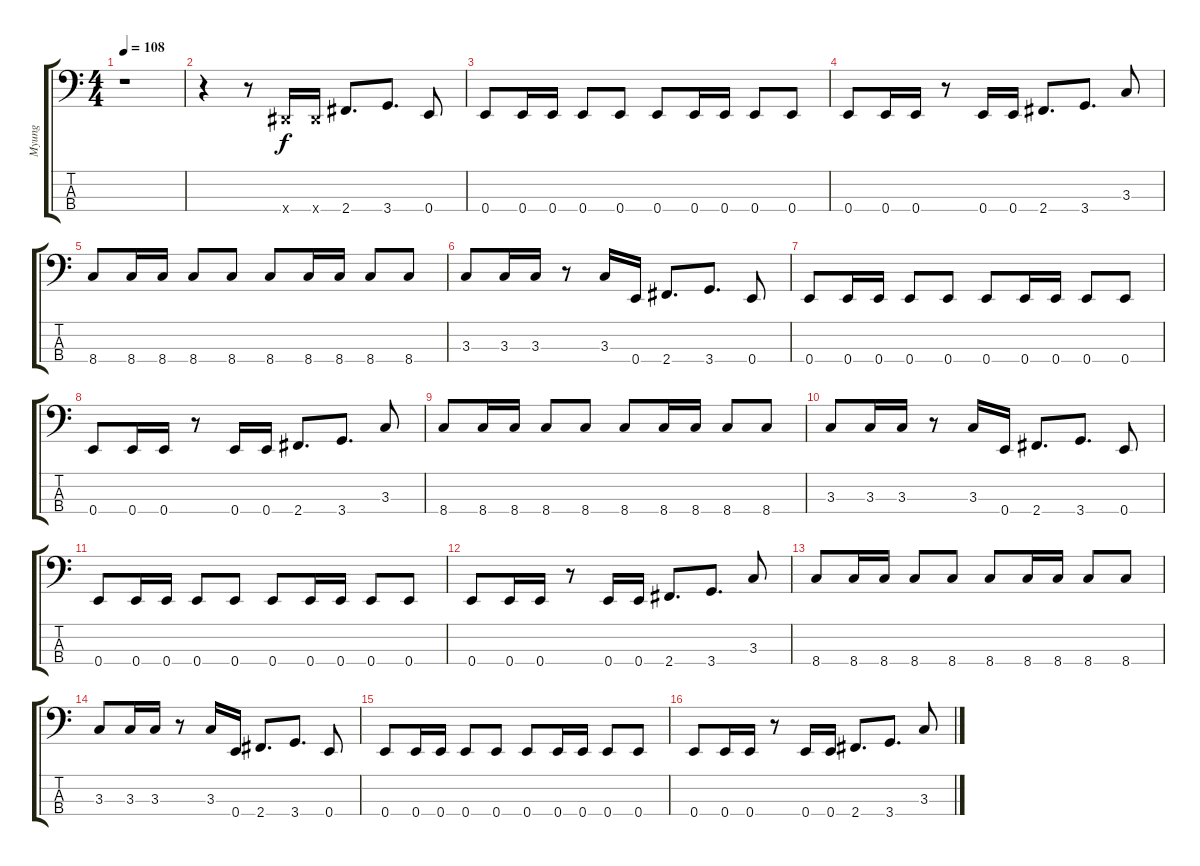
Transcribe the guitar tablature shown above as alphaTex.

\track ("Myung" "Myung") {instrument electricbassfinger}
\staff {score tabs}
\tuning (G2 D2 A1 E1) {hide}
\ts (4 4)
\tempo 108
\clef f4
\ks c
r.1{dy f} |
r.4 r.8 -1.4{x}.16 -1.4{x}.16 2.4.8{d} 3.4.8{d} 0.4.8 |
0.4.8 0.4.16 0.4.16 0.4.8 0.4.8 0.4.8 0.4.16 0.4.16 0.4.8 0.4.8 |
0.4.8 0.4.16 0.4.16 r.8 0.4.16 0.4.16 2.4.8{d} 3.4.8{d} 3.3.8 |
8.4.8 8.4.16 8.4.16 8.4.8 8.4.8 8.4.8 8.4.16 8.4.16 8.4.8 8.4.8 |
3.3.8 3.3.16 3.3.16 r.8 3.3.16 0.4.16 2.4.8{d} 3.4.8{d} 0.4.8 |
0.4.8 0.4.16 0.4.16 0.4.8 0.4.8 0.4.8 0.4.16 0.4.16 0.4.8 0.4.8 |
0.4.8 0.4.16 0.4.16 r.8 0.4.16 0.4.16 2.4.8{d} 3.4.8{d} 3.3.8 |
8.4.8 8.4.16 8.4.16 8.4.8 8.4.8 8.4.8 8.4.16 8.4.16 8.4.8 8.4.8 |
3.3.8 3.3.16 3.3.16 r.8 3.3.16 0.4.16 2.4.8{d} 3.4.8{d} 0.4.8 |
0.4.8 0.4.16 0.4.16 0.4.8 0.4.8 0.4.8 0.4.16 0.4.16 0.4.8 0.4.8 |
0.4.8 0.4.16 0.4.16 r.8 0.4.16 0.4.16 2.4.8{d} 3.4.8{d} 3.3.8 |
8.4.8 8.4.16 8.4.16 8.4.8 8.4.8 8.4.8 8.4.16 8.4.16 8.4.8 8.4.8 |
3.3.8 3.3.16 3.3.16 r.8 3.3.16 0.4.16 2.4.8{d} 3.4.8{d} 0.4.8 |
0.4.8 0.4.16 0.4.16 0.4.8 0.4.8 0.4.8 0.4.16 0.4.16 0.4.8 0.4.8 |
0.4.8 0.4.16 0.4.16 r.8 0.4.16 0.4.16 2.4.8{d} 3.4.8{d} 3.3.8
